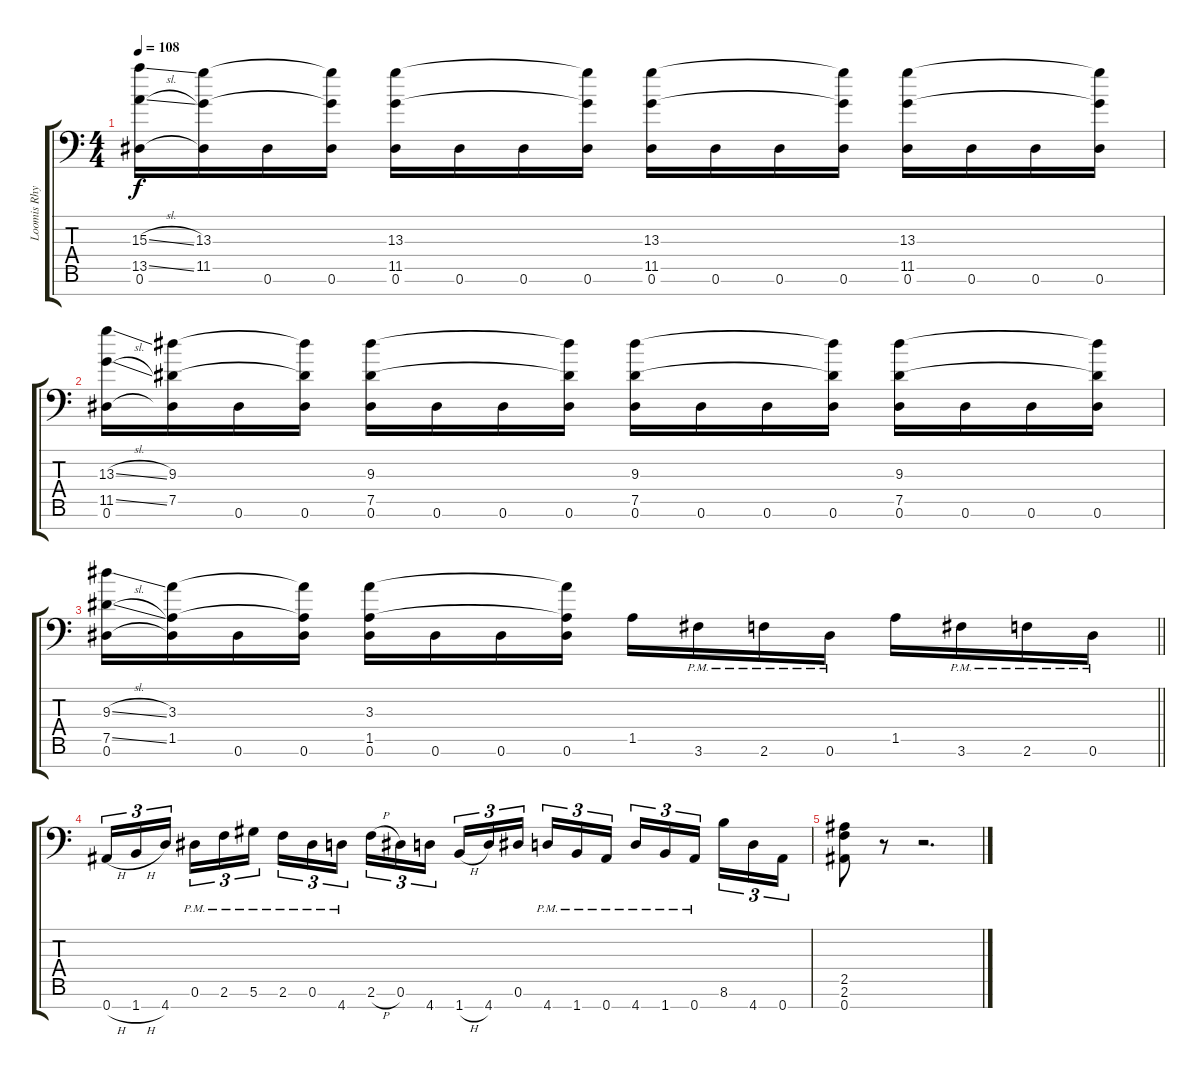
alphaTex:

\track ("Loomis Rhythm 2" "Loomis Rhy") {instrument overdrivenguitar}
\staff {score tabs}
\tuning (Eb4 Bb3 Gb3 Db3 Ab2 Eb2 Bb1) {hide}
\ts (4 4)
\tempo 108
\clef f4
\ks c
(15.3{sl} 13.5{sl} 0.6).16{dy f} (13.3 11.5 0.6{t}).16 0.6.16 (13.3{t} 11.5{t} 0.6).16 (13.3 11.5 0.6).16 0.6.16 0.6.16 (13.3{t} 11.5{t} 0.6).16 (13.3 11.5 0.6).16 0.6.16 0.6.16 (13.3{t} 11.5{t} 0.6).16 (13.3 11.5 0.6).16 0.6.16 0.6.16 (13.3{t} 11.5{t} 0.6).16 |
(13.3{sl} 11.5{sl} 0.6).16 (9.3 7.5 0.6{t}).16 0.6.16 (9.3{t} 7.5{t} 0.6).16 (9.3 7.5 0.6).16 0.6.16 0.6.16 (9.3{t} 7.5{t} 0.6).16 (9.3 7.5 0.6).16 0.6.16 0.6.16 (9.3{t} 7.5{t} 0.6).16 (9.3 7.5 0.6).16 0.6.16 0.6.16 (9.3{t} 7.5{t} 0.6).16 |
\barLineRight lightlight
(9.3{sl} 7.5{sl} 0.6).16 (3.3 1.5 0.6{t}).16 0.6.16 (3.3{t} 1.5{t} 0.6).16 (3.3 1.5 0.6).16 0.6.16 0.6.16 (3.3{t} 1.5{t} 0.6).16 1.5.16 3.6{pm}.16 2.6{pm}.16 0.6{pm}.16 1.5.16 3.6{pm}.16 2.6{pm}.16 0.6{pm}.16 |
0.7{h}.16{tu (3 2)} 1.7{h}.16{tu (3 2)} 4.7.16{tu (3 2) beam splitsecondary} 0.6{pm}.16{tu (3 2)} 2.6{pm}.16{tu (3 2)} 5.6{pm}.16{tu (3 2)} 2.6{pm}.16{tu (3 2)} 0.6{pm}.16{tu (3 2)} 4.7{pm}.16{tu (3 2) beam splitsecondary} 2.6{h}.16{tu (3 2)} 0.6.16{tu (3 2)} 4.7.16{tu (3 2)} 1.7{h}.16{tu (3 2)} 4.7.16{tu (3 2)} 0.6.16{tu (3 2) beam splitsecondary} 4.7{pm}.16{tu (3 2)} 1.7{pm}.16{tu (3 2)} 0.7{pm}.16{tu (3 2)} 4.7{pm}.16{tu (3 2)} 1.7{pm}.16{tu (3 2)} 0.7{pm}.16{tu (3 2) beam splitsecondary} 8.6.16{tu (3 2)} 4.7.16{tu (3 2)} 0.7.16{tu (3 2)} |
(2.5 2.6 0.7).8 r.8 r.2{d}
